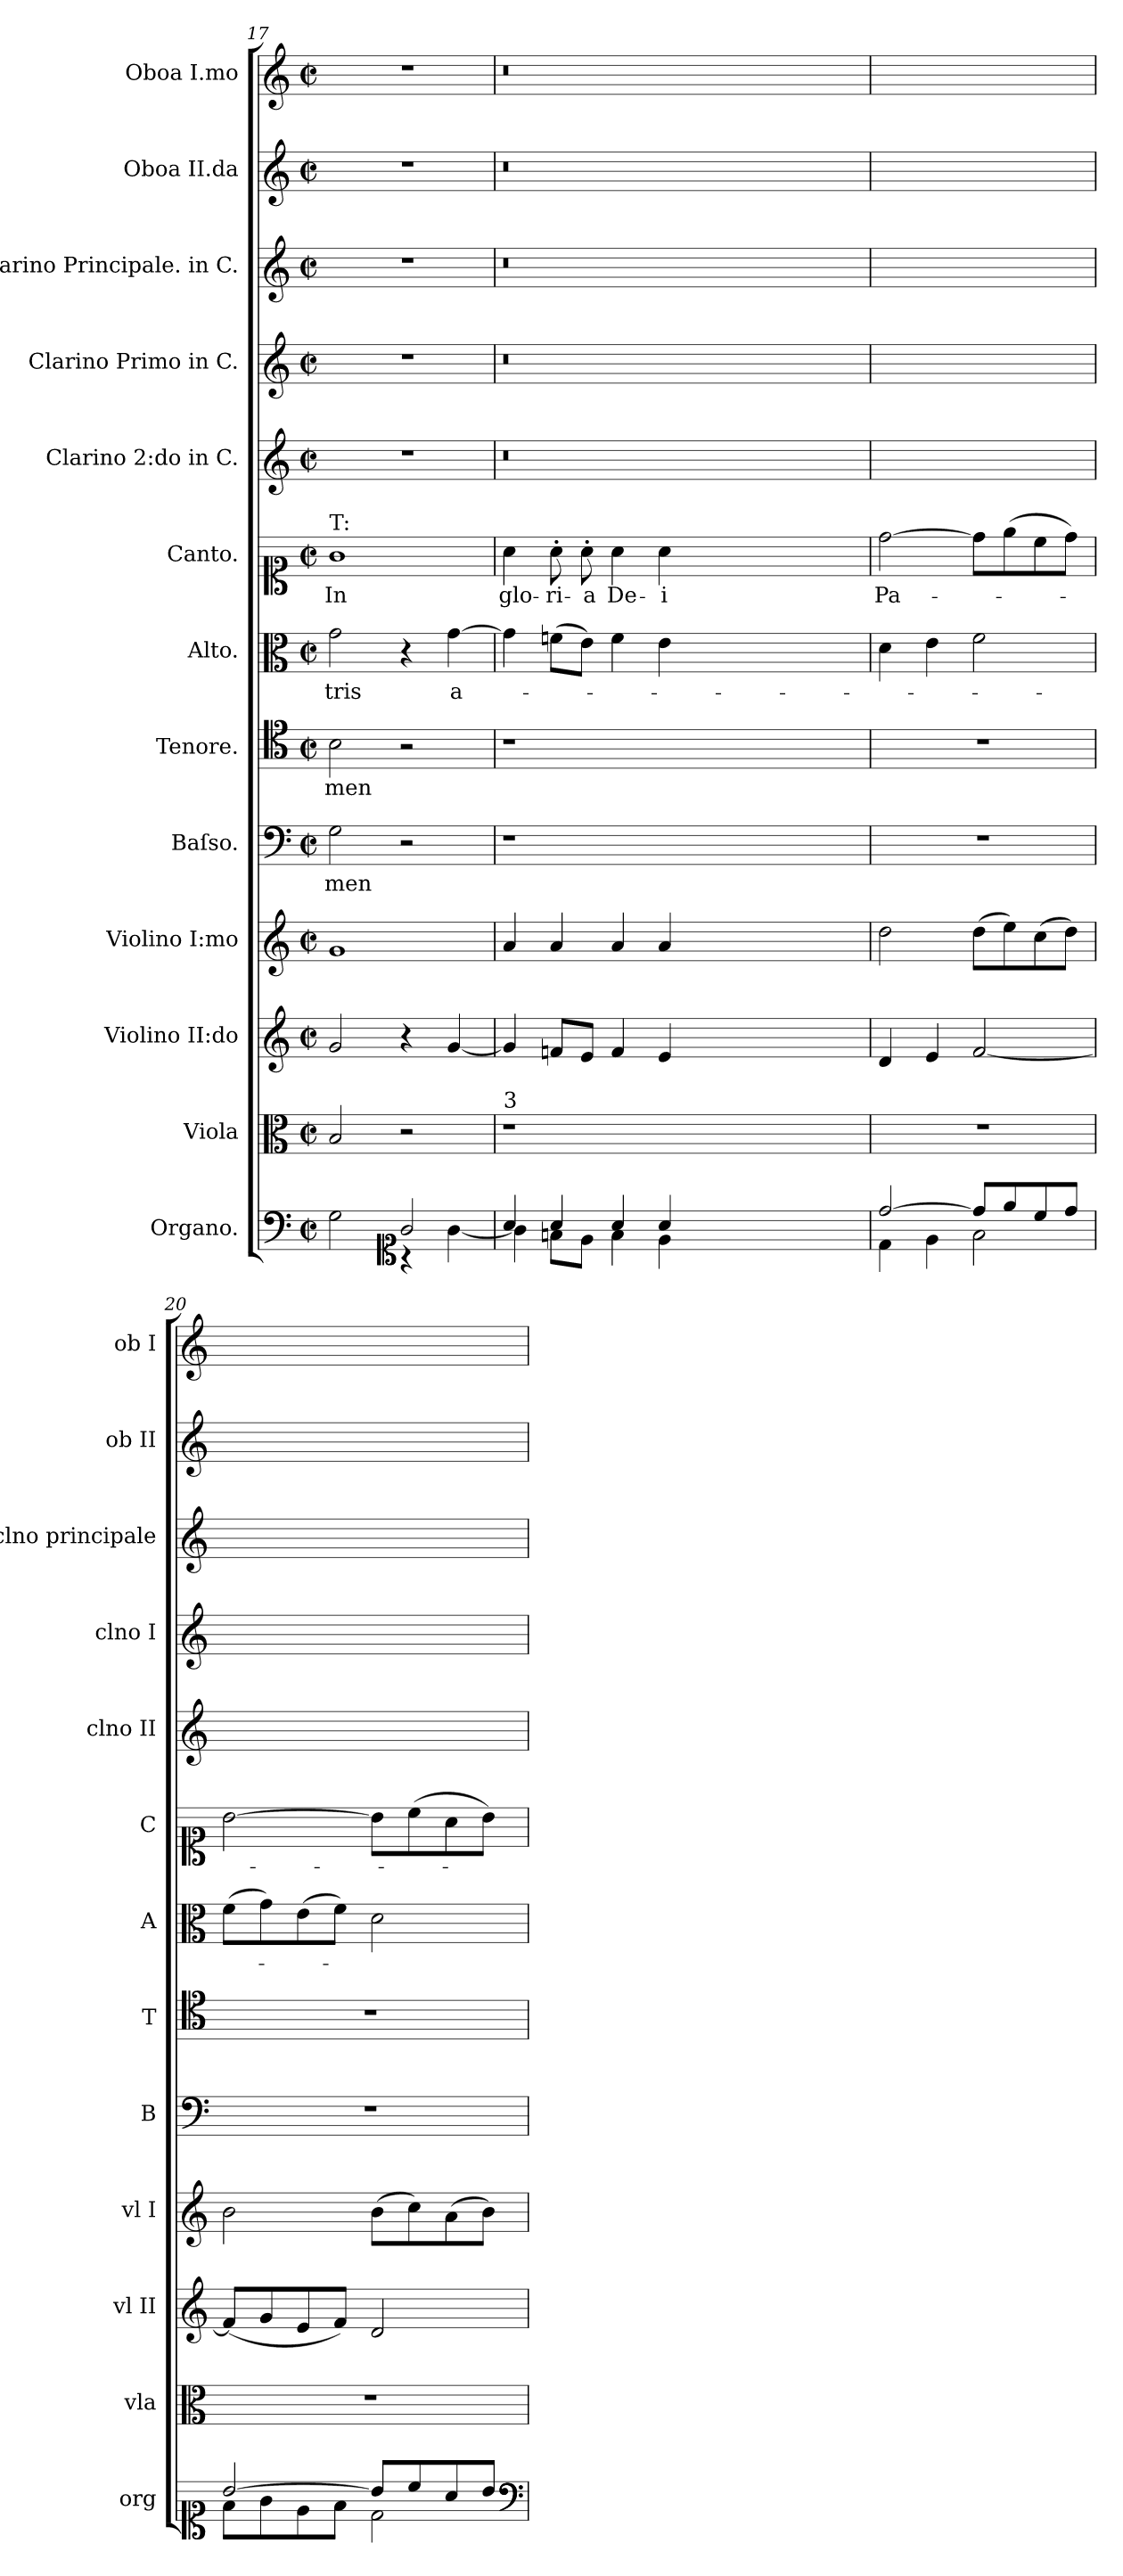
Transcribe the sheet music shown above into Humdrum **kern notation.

**kern	**kern	**kern	**kern	**dynam	**kern	**text	**kern	**text	**kern	**text	**kern	**text	**kern	**kern	**kern	**kern	**kern
*part13	*part12	*part11	*part10	*part10	*part9	*part9	*part8	*part8	*part7	*part7	*part6	*part6	*part5	*part4	*part3	*part2	*part1
*staff13	*staff12	*staff11	*staff10	*staff10	*staff9	*staff9	*staff8	*staff8	*staff7	*staff7	*staff6	*staff6	*staff5	*staff4	*staff3	*staff2	*staff1
*I"Organo.	*I"Viola	*I"Violino II:do	*I"Violino I:mo	*	*I"Baſso.	*	*I"Tenore.	*	*I"Alto.	*	*I"Canto.	*	*I"Clarino 2:do in C.	*I"Clarino Primo in C.	*I"Clarino Principale. in C.	*I"Oboa II.da	*I"Oboa I.mo
*I'org	*I'vla	*I'vl II	*I'vl I	*	*I'B	*	*I'T	*	*I'A	*	*I'C	*	*I'clno II	*I'clno I	*I'clno principale	*I'ob II	*I'ob I
*clefF4	*clefC3	*clefG2	*clefG2	*	*clefF4	*	*clefC4	*	*clefC3	*	*clefC1	*	*clefG2	*clefG2	*clefG2	*clefG2	*clefG2
*k[]	*k[]	*k[]	*k[]	*	*k[]	*	*k[]	*	*k[]	*	*k[]	*	*k[]	*k[]	*k[]	*k[]	*k[]
*M2/2	*M2/2	*M2/2	*M2/2	*	*M2/2	*	*M2/2	*	*M2/2	*	*M2/2	*	*M2/2	*M2/2	*M2/2	*M2/2	*M2/2
*met(c|)	*met(c|)	*met(c|)	*met(c|)	*	*met(c|)	*	*met(c|)	*	*met(c|)	*	*met(c|)	*	*met(c|)	*met(c|)	*met(c|)	*met(c|)	*met(c|)
=17	=17	=17	=17	=17	=17	=17	=17	=17	=17	=17	=17	=17	=17	=17	=17	=17	=17
*^	*	*	*	*	*	*	*	*	*	*	*	*	*	*	*	*	*
!	!	!	!	!	!	!	!	!	!	!	!	!LO:TX:a:t=T&colon;	!	!	!	!	!	!
!	!	!	!	!	!LO:DY:a	!	!	!	!	!	!	!	!	!	!	!	!	!
2G\	2ryy	2B/	2g/	1g	for.	2G\	-men	2B\	-men	2g\	-tris	1g	In	1r	1r	1r	1r	1r
*clefC1	*	*	*	*	*	*	*	*	*	*	*	*	*	*	*	*	*	*
2g/	4r	2r	4r	.	.	2r	.	2r	.	4r	.	.	.	.	.	.	.	.
.	[4g\	.	[4g/	.	.	.	.	.	.	[4g\	a-	.	.	.	.	.	.	.
=18	=18	=18	=18	=18	=18	=18	=18	=18	=18	=18	=18	=18	=18	=18	=18	=18	=18	=18
!	!	!LO:TX:a:t=3	!	!	!	!	!	!	!	!	!	!	!	!	!	!	!	!
4a/	4g\]	1r	4g/]	4a/	.	1r	.	1r	.	4g\]	.	4a\	glo-	0.r	0.r	0.r	0.r	0.r
4a/	8fn\L	.	8fn/L	4a/	.	.	.	.	.	(8fn\L	.	8a'\	-ri-	.	.	.	.	.
.	8e\J	.	8e/J	.	.	.	.	.	.	8e\J)	.	8a'\	-a	.	.	.	.	.
4a/	4f\	.	4f/	4a/	.	.	.	.	.	4f\	.	4a\	De-	.	.	.	.	.
4a/	4e\	.	4e/	4a/	.	.	.	.	.	4e\	.	4a\	-i	.	.	.	.	.
0ryy	0ryy	0ryy	0ryy	0ryy	.	0ryy	.	0ryy	.	0ryy	.	0ryy	.	.	.	.	.	.
=19	=19	=19	=19	=19	=19	=19	=19	=19	=19	=19	=19	=19	=19	=19	=19	=19	=19	=19
[2dd/	4d\	1r	4d/	2dd\	.	1r	.	1r	.	4d\	.	[2dd\	Pa-	1ryy	1ryy	1ryy	1ryy	1ryy
.	4e\	.	4e/	.	.	.	.	.	.	4e\	.	.	.	.	.	.	.	.
8dd/L]	2f\	.	[2f/	(8dd\L	.	.	.	.	.	2f\	.	8dd\L]	.	.	.	.	.	.
8ee/	.	.	.	8ee\)	.	.	.	.	.	.	.	(8ee\	.	.	.	.	.	.
8cc/	.	.	.	(8cc\	.	.	.	.	.	.	.	8cc\	.	.	.	.	.	.
8dd/J	.	.	.	8dd\J)	.	.	.	.	.	.	.	8dd\J)	.	.	.	.	.	.
=20	=20	=20	=20	=20	=20	=20	=20	=20	=20	=20	=20	=20	=20	=20	=20	=20	=20	=20
[2b/	8f\L	1r	(8f/L]	2b\	.	1r	.	1r	.	(8f\L	.	[2b\	.	1ryy	1ryy	1ryy	1ryy	1ryy
.	8g\	.	8g/	.	.	.	.	.	.	8g\)	.	.	.	.	.	.	.	.
.	8e\	.	8e/	.	.	.	.	.	.	(8e\	.	.	.	.	.	.	.	.
.	8f\J	.	8f/J)	.	.	.	.	.	.	8f\J)	.	.	.	.	.	.	.	.
8b/L]	2d\	.	2d/	(8b\L	.	.	.	.	.	2d\	.	8b\L]	.	.	.	.	.	.
8cc/	.	.	.	8cc\)	.	.	.	.	.	.	.	(8cc\	.	.	.	.	.	.
8a/	.	.	.	(8a\	.	.	.	.	.	.	.	8a\	.	.	.	.	.	.
8b/J	.	.	.	8b\J)	.	.	.	.	.	.	.	8b\J)	.	.	.	.	.	.
*v	*v	*	*	*	*	*	*	*	*	*	*	*	*	*	*	*	*	*
*clefF4	*	*	*	*	*	*	*	*	*	*	*	*	*	*	*	*	*
=	=	=	=	=	=	=	=	=	=	=	=	=	=	=	=	=	=
*-	*-	*-	*-	*-	*-	*-	*-	*-	*-	*-	*-	*-	*-	*-	*-	*-	*-
